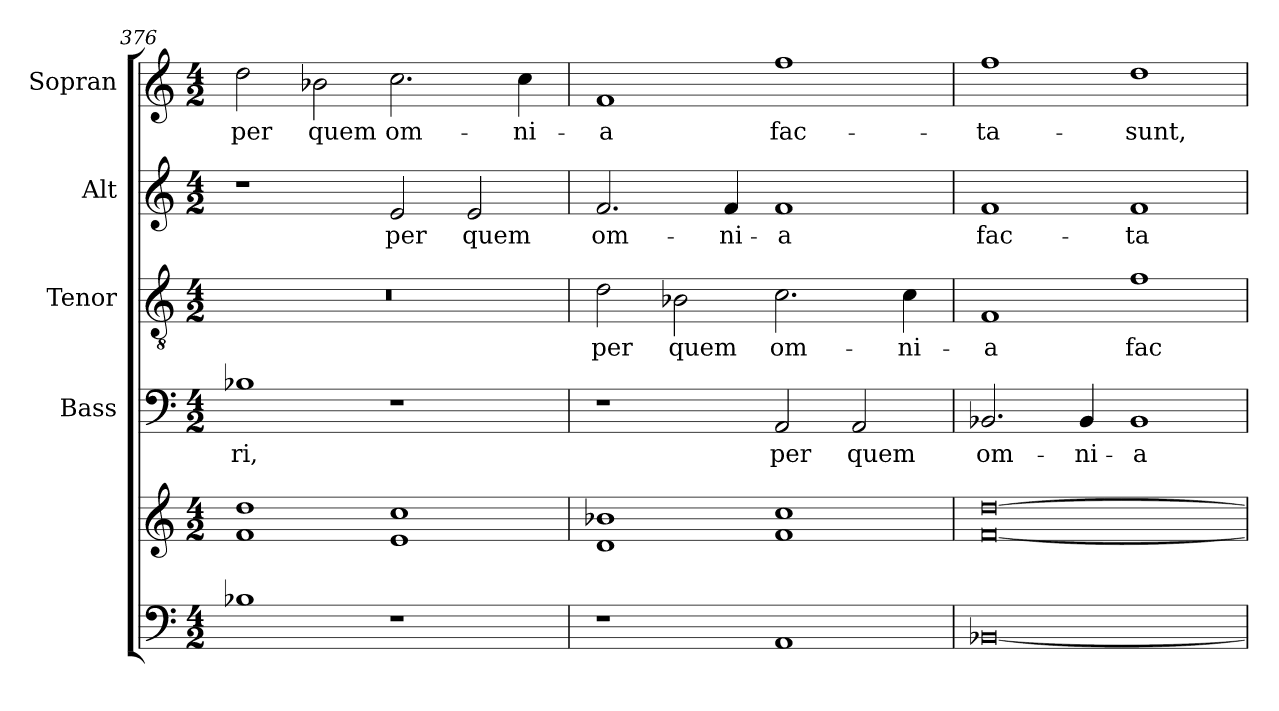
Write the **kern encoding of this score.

**kern	**kern	**kern	**text	**kern	**text	**kern	**text	**kern	**text
*part5	*part5	*part4	*part4	*part3	*part3	*part2	*part2	*part1	*part1
*staff6	*staff5	*staff4	*staff4	*staff3	*staff3	*staff2	*staff2	*staff1	*staff1
*	*	*I"Bass	*	*I"Tenor	*	*I"Alt	*	*I"Sopran	*
*	*	*I'B.	*	*I'T.	*	*I'A.	*	*I'S.	*
*clefF4	*clefG2	*clefF4	*	*clefGv2	*	*clefG2	*	*clefG2	*
*k[]	*k[]	*k[]	*	*k[]	*	*k[]	*	*k[]	*
*C:	*C:	*C:	*	*C:	*	*C:	*	*C:	*
*M4/2	*M4/2	*M4/2	*	*M4/2	*	*M4/2	*	*M4/2	*
=376	=376	=376	=376	=376	=376	=376	=376	=376	=376
!	!	!	!LO:LY:b	!	!	!	!	!	!LO:LY:b
1B-X	1f 1dd	1B-X	-ri,	0r	.	1r	.	2dd\	per
!	!	!	!	!	!	!	!	!	!LO:LY:b
.	.	.	.	.	.	.	.	2b-X\	quem
!	!	!	!	!	!	!	!LO:LY:b	!	!LO:LY:b
1r	1e 1cc	1r	.	.	.	2e/	per	2.cc\	om-
!	!	!	!	!	!	!	!LO:LY:b	!	!
.	.	.	.	.	.	2e/	quem	.	.
!	!	!	!	!	!	!	!	!	!LO:LY:b
.	.	.	.	.	.	.	.	4cc\	-ni-
!!LO:PB:g=z
=377	=377	=377	=377	=377	=377	=377	=377	=377	=377
!	!	!	!	!	!LO:LY:b	!	!LO:LY:b	!	!LO:LY:b
1r	1d 1b-X	1r	.	2d\	per	2.f/	om-	1f	-a
!	!	!	!	!	!LO:LY:b	!	!	!	!
.	.	.	.	2B-X\	quem	.	.	.	.
!	!	!	!	!	!	!	!LO:LY:b	!	!
.	.	.	.	.	.	4f/	-ni-	.	.
!	!	!	!LO:LY:b	!	!LO:LY:b	!	!LO:LY:b	!	!LO:LY:b
1AA	1f 1cc	2AA/	per	2.c\	om-	1f	-a	1ff	fac-
!	!	!	!LO:LY:b	!	!	!	!	!	!
.	.	2AA/	quem	.	.	.	.	.	.
!	!	!	!	!	!LO:LY:b	!	!	!	!
.	.	.	.	4c\	-ni-	.	.	.	.
=378	=378	=378	=378	=378	=378	=378	=378	=378	=378
!	!	!	!LO:LY:b	!	!LO:LY:b	!	!LO:LY:b	!	!LO:LY:b
[0BB-X	[0f [0dd	2.BB-X/	om-	1F	-a	1f	fac-	1ff	-ta-
!	!	!	!LO:LY:b	!	!	!	!	!	!
.	.	4BB-/	-ni-	.	.	.	.	.	.
!	!	!	!LO:LY:b	!	!LO:LY:b	!	!LO:LY:b	!	!LO:LY:b
.	.	1BB-	-a	1f	fac-	1f	-ta	1dd	-sunt,
=	=	=	=	=	=	=	=	=	=
*-	*-	*-	*-	*-	*-	*-	*-	*-	*-
